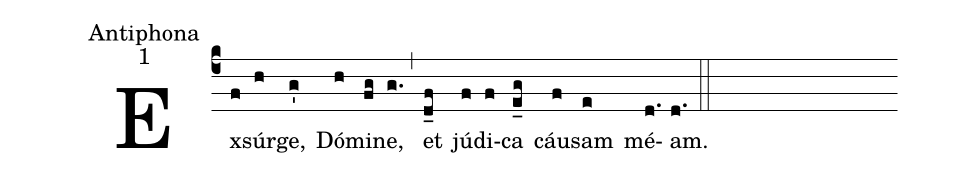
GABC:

office-part:Antiphona;
mode:1;
%%
(c4) Ex(f)súr(h)ge,(g') Dó(h)mi(fg)ne,(g.) (,) et(d_f) jú(f)di(f)ca(e_g) cáu(f)sam(e) mé(d.)am.(d.) (::)
